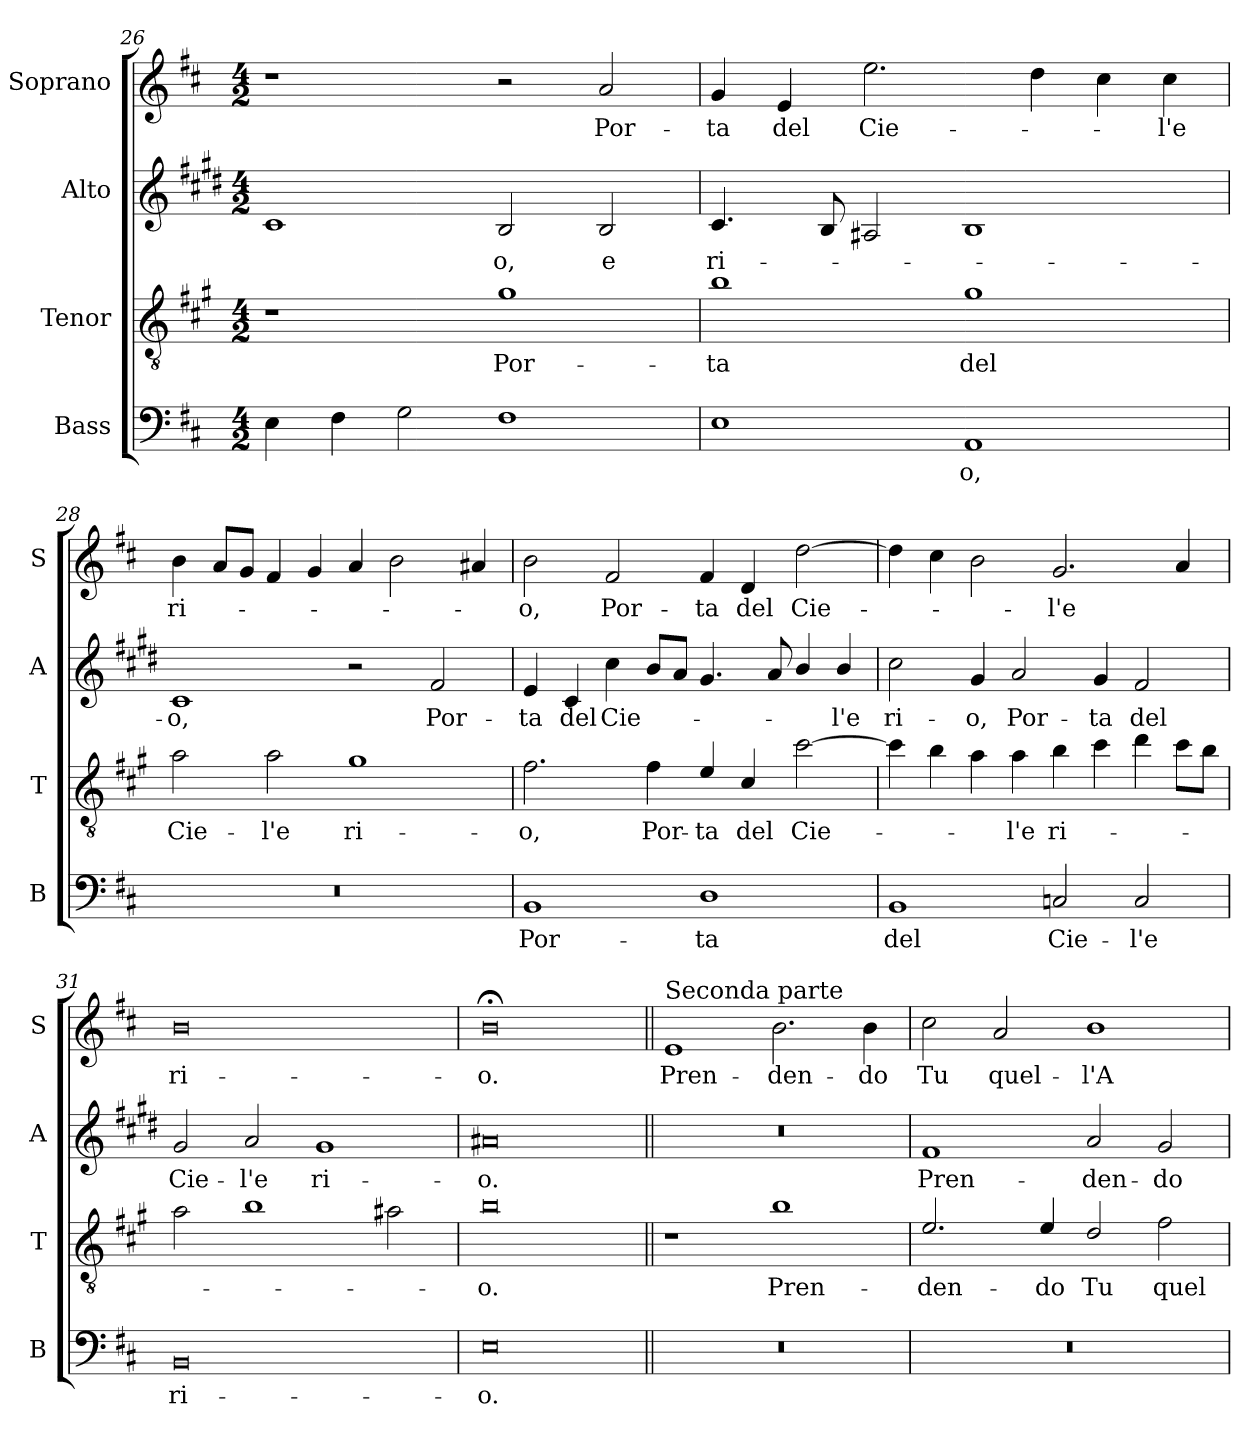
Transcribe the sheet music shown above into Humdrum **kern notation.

**kern	**text	**kern	**text	**kern	**text	**kern	**text
*part4	*part4	*part3	*part3	*part2	*part2	*part1	*part1
*staff4	*staff4	*staff3	*staff3	*staff2	*staff2	*staff1	*staff1
*I"Bass	*	*I"Tenor	*	*I"Alto	*	*I"Soprano	*
*I'B	*	*I'T	*	*I'A	*	*I'S	*
*clefF4	*	*clefGv2	*	*clefG2	*	*clefG2	*
*	*	*ITrd4c7	*	*ITrd1c2	*	*	*
*k[f#c#]	*	*k[f#c#]	*	*k[f#c#]	*	*k[f#c#]	*
*D:	*	*D:	*	*D:	*	*D:	*
*M4/2	*	*M4/2	*	*M4/2	*	*M4/2	*
=26	=26	=26	=26	=26	=26	=26	=26
4E\	.	1r	.	1B	.	1r	.
4F#\	.	.	.	.	.	.	.
2G\	.	.	.	.	.	.	.
!	!	!	!LO:LY:b	!	!LO:LY:b	!	!
1F#	.	1c#	Por-	2A/	-o,	2r	.
!	!	!	!	!	!LO:LY:b	!	!LO:LY:b
.	.	.	.	2A/	e	2a/	Por-
=27	=27	=27	=27	=27	=27	=27	=27
!	!	!	!LO:LY:b	!	!LO:LY:b	!	!LO:LY:b
1E	.	1e	-ta	4.B/	ri-	4g/	-ta
!	!	!	!	!	!	!	!LO:LY:b
.	.	.	.	.	.	4e/	del
.	.	.	.	8A/	.	.	.
!	!	!	!	!	!	!	!LO:LY:b
.	.	.	.	2G#X/	.	2.ee\	Cie-
!	!LO:LY:b	!	!LO:LY:b	!	!	!	!
1AA	-o,	1c#	del	1A	.	.	.
.	.	.	.	.	.	4dd\	.
.	.	.	.	.	.	4cc#\	.
!	!	!	!	!	!	!	!LO:LY:b
.	.	.	.	.	.	4cc#\	-l'e
=28	=28	=28	=28	=28	=28	=28	=28
!	!	!	!LO:LY:b	!	!LO:LY:b	!	!LO:LY:b
0r	.	2d\	Cie-	1B	-o,	4b\	ri-
.	.	.	.	.	.	8a/L	.
.	.	.	.	.	.	8g/J	.
!	!	!	!LO:LY:b	!	!	!	!
.	.	2d\	-l'e	.	.	4f#/	.
.	.	.	.	.	.	4g/	.
!	!	!	!LO:LY:b	!	!	!	!
.	.	1c#	ri-	2r	.	4a/	.
.	.	.	.	.	.	2b\	.
!	!	!	!	!	!LO:LY:b	!	!
.	.	.	.	2e/	Por-	.	.
.	.	.	.	.	.	4a#X/	.
!!LO:PB:g=z
=29	=29	=29	=29	=29	=29	=29	=29
!	!LO:LY:b	!	!LO:LY:b	!	!LO:LY:b	!	!LO:LY:b
1BB	Por-	2.B\	-o,	4d/	-ta	2b\	-o,
!	!	!	!	!	!LO:LY:b	!	!
.	.	.	.	4B/	del	.	.
!	!	!	!	!	!LO:LY:b	!	!LO:LY:b
.	.	.	.	4b\	Cie-	2f#/	Por-
!	!	!	!LO:LY:b	!	!	!	!
.	.	4B\	Por-	8a/L	.	.	.
.	.	.	.	8g/J	.	.	.
!	!LO:LY:b	!	!LO:LY:b	!	!	!	!LO:LY:b
1D	-ta	4A/	-ta	4.f#/	.	4f#/	-ta
!	!	!	!LO:LY:b	!	!	!	!LO:LY:b
.	.	4F#/	del	.	.	4d/	del
.	.	.	.	8g/	.	.	.
!	!	!	!LO:LY:b	!	!	!	!LO:LY:b
.	.	[2f#\	Cie-	4a/	.	[2dd\	Cie-
!	!	!	!	!	!LO:LY:b	!	!
.	.	.	.	4a/	-l'e	.	.
=30	=30	=30	=30	=30	=30	=30	=30
!	!LO:LY:b	!	!	!	!LO:LY:b	!	!
1BB	del	4f#\]	.	2b\	ri-	4dd\]	.
.	.	4e\	.	.	.	4cc#\	.
!	!	!	!	!	!LO:LY:b	!	!
.	.	4d\	.	4f#/	-o,	2b\	.
!	!	!	!LO:LY:b	!	!LO:LY:b	!	!
.	.	4d\	-l'e	2g/	Por-	.	.
!	!LO:LY:b	!	!LO:LY:b	!	!	!	!LO:LY:b
2Cn/	Cie-	4e\	ri-	.	.	2.g/	-l'e
!	!	!	!	!	!LO:LY:b	!	!
.	.	4f#\	.	4f#/	-ta	.	.
!	!LO:LY:b	!	!	!	!LO:LY:b	!	!
2C/	-l'e	4g\	.	2e/	del	.	.
.	.	8f#\L	.	.	.	4a/	.
.	.	8e\J	.	.	.	.	.
=31	=31	=31	=31	=31	=31	=31	=31
!	!LO:LY:b	!	!	!	!LO:LY:b	!	!LO:LY:b
0BB	ri-	2d\	.	2f#/	Cie-	0b	ri-
!	!	!	!	!	!LO:LY:b	!	!
.	.	1e	.	2g/	-l'e	.	.
!	!	!	!	!	!LO:LY:b	!	!
.	.	.	.	1f#	ri-	.	.
.	.	2d#X\	.	.	.	.	.
=32	=32	=32	=32	=32	=32	=32	=32
!	!LO:LY:b	!	!LO:LY:b	!	!LO:LY:b	!	!LO:LY:b
0E	-o.	0e	-o.	0g#X	-o.	0b;<	-o.
!!LO:LB:g=z
=33||	=33||	=33||	=33||	=33||	=33||	=33||	=33||
!	!	!	!	!	!	!LO:TX:a:t=Seconda parte	!
!	!	!	!	!	!	!	!LO:LY:b
0r	.	1r	.	0r	.	1e	Pren-
!	!	!	!LO:LY:b	!	!	!	!LO:LY:b
.	.	1e	Pren-	.	.	2.b\	-den-
!	!	!	!	!	!	!	!LO:LY:b
.	.	.	.	.	.	4b\	-do
=34	=34	=34	=34	=34	=34	=34	=34
!	!	!	!LO:LY:b	!	!LO:LY:b	!	!LO:LY:b
0r	.	2.A/	-den-	1e	Pren-	2cc#\	Tu
!	!	!	!	!	!	!	!LO:LY:b
.	.	.	.	.	.	2a/	quel-
!	!	!	!LO:LY:b	!	!	!	!
.	.	4A/	-do	.	.	.	.
!	!	!	!LO:LY:b	!	!LO:LY:b	!	!LO:LY:b
.	.	2G/	Tu	2g/	-den-	1b	-l'A-
!	!	!	!LO:LY:b	!	!LO:LY:b	!	!
.	.	2B\	quel-	2f#/	-do	.	.
=	=	=	=	=	=	=	=
*-	*-	*-	*-	*-	*-	*-	*-
